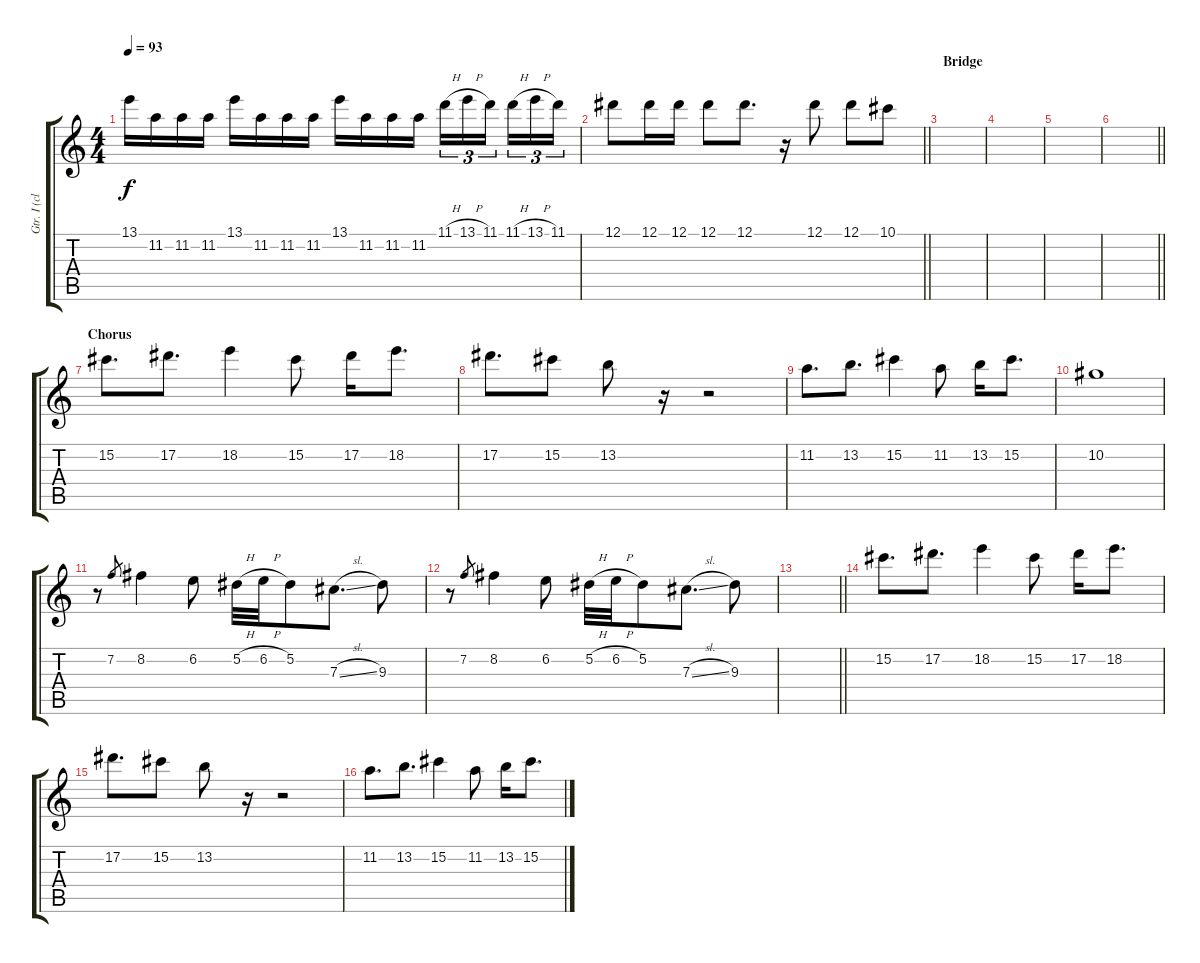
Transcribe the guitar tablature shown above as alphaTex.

\track ("Gtr. I (clean)" "Gtr. I (cl") {instrument electricguitarclean}
\staff {score tabs}
\tuning (Eb4 Bb3 Gb3 Db3 Ab2 Eb2) {hide}
\ts (4 4)
\tempo 93
\clef g2
\ks c
13.1.16{dy f} 11.2.16 11.2.16 11.2.16 13.1.16 11.2.16 11.2.16 11.2.16 13.1.16 11.2.16 11.2.16 11.2.16 11.1{h}.16{tu (3 2)} 13.1{h}.16{tu (3 2)} 11.1.16{tu (3 2) beam splitsecondary} 11.1{h}.16{tu (3 2)} 13.1{h}.16{tu (3 2)} 11.1.16{tu (3 2)} |
\barLineRight lightlight
12.1.8 12.1.16 12.1.16 12.1.8 12.1.8{d} r.16 12.1.8 12.1.8 10.1.8 |
\section ("" "Bridge")
|
|
|
\barLineRight lightlight
|
\section ("" "Chorus")
15.2.8{d} 17.2.8{d} 18.2.4 15.2.8 17.2.16 18.2.8{d} |
17.2.8{d} 15.2.8 13.2.8 r.16 r.2 |
11.2.8{d} 13.2.8{d} 15.2.4 11.2.8 13.2.16 15.2.8{d} |
10.2.1 |
r.8 7.2.8{gr} 8.2.4 6.2.8 5.2{h}.32 6.2{h}.32 5.2.8 7.3{sl}.8{d} 9.3.8 |
r.8 7.2.8{gr} 8.2.4 6.2.8 5.2{h}.32 6.2{h}.32 5.2.8 7.3{sl}.8{d} 9.3.8 |
\barLineRight lightlight
|
15.2.8{d} 17.2.8{d} 18.2.4 15.2.8 17.2.16 18.2.8{d} |
17.2.8{d} 15.2.8 13.2.8 r.16 r.2 |
11.2.8{d} 13.2.8{d} 15.2.4 11.2.8 13.2.16 15.2.8{d}
